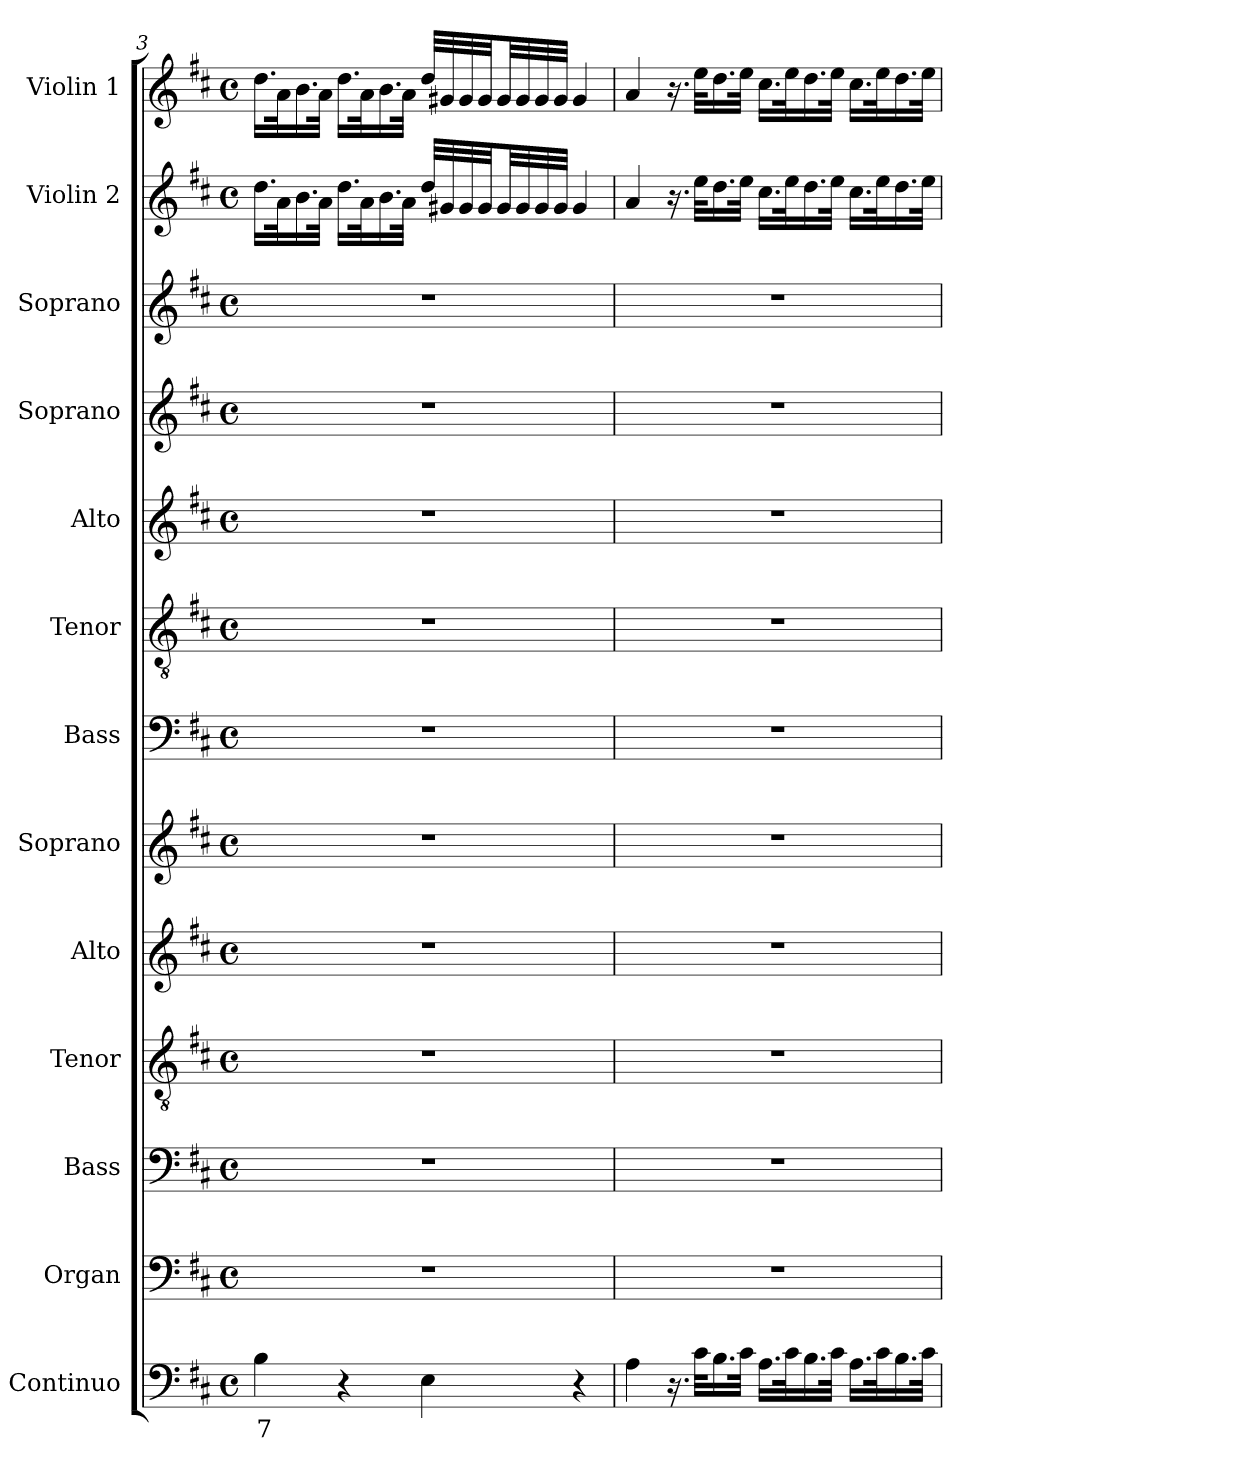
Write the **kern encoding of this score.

**kern	**text	**kern	**kern	**kern	**kern	**kern	**kern	**kern	**kern	**kern	**kern	**kern	**kern
*part13	*part13	*part12	*part11	*part10	*part9	*part8	*part7	*part6	*part5	*part4	*part3	*part2	*part1
*staff13	*staff13	*staff12	*staff11	*staff10	*staff9	*staff8	*staff7	*staff6	*staff5	*staff4	*staff3	*staff2	*staff1
*I"Continuo	*	*I"Organ	*I"Bass	*I"Tenor	*I"Alto	*I"Soprano	*I"Bass	*I"Tenor	*I"Alto	*I"Soprano	*I"Soprano	*I"Violin 2	*I"Violin 1
*I'Cont.	*	*I'Org.	*I'B.	*I'T.	*I'A.	*I'S.	*I'B.	*I'T.	*I'A.	*I'S.	*I'S.	*I'Vln. 2	*I'Vln. 1
*clefF4	*	*clefF4	*clefF4	*clefGv2	*clefG2	*clefG2	*clefF4	*clefGv2	*clefG2	*clefG2	*clefG2	*clefG2	*clefG2
*	*	*	*	*ITrd7c12	*	*	*	*ITrd7c12	*	*	*	*	*
*k[f#c#]	*	*k[f#c#]	*k[f#c#]	*k[f#c#]	*k[f#c#]	*k[f#c#]	*k[f#c#]	*k[f#c#]	*k[f#c#]	*k[f#c#]	*k[f#c#]	*k[f#c#]	*k[f#c#]
*D:	*	*D:	*D:	*D:	*D:	*D:	*D:	*D:	*D:	*D:	*D:	*D:	*D:
*M4/4	*	*M4/4	*M4/4	*M4/4	*M4/4	*M4/4	*M4/4	*M4/4	*M4/4	*M4/4	*M4/4	*M4/4	*M4/4
*met(c)	*	*met(c)	*met(c)	*met(c)	*met(c)	*met(c)	*met(c)	*met(c)	*met(c)	*met(c)	*met(c)	*met(c)	*met(c)
=3	=3	=3	=3	=3	=3	=3	=3	=3	=3	=3	=3	=3	=3
!	!LO:LY:b:color=#000000	!	!	!	!	!	!	!	!	!	!	!	!
4Bi\	7	1r	1r	1r	1r	1r	1r	1r	1r	1r	1r	16.ddi\LL	16.ddi\LL
.	.	.	.	.	.	.	.	.	.	.	.	32ai\k	32ai\k
.	.	.	.	.	.	.	.	.	.	.	.	16.bi\	16.bi\
.	.	.	.	.	.	.	.	.	.	.	.	32ai\JJk	32ai\JJk
4r	.	.	.	.	.	.	.	.	.	.	.	16.ddi\LL	16.ddi\LL
.	.	.	.	.	.	.	.	.	.	.	.	32ai\k	32ai\k
.	.	.	.	.	.	.	.	.	.	.	.	16.bi\	16.bi\
.	.	.	.	.	.	.	.	.	.	.	.	32ai\JJk	32ai\JJk
4Ei\	.	.	.	.	.	.	.	.	.	.	.	32ddi/LLL	32ddi/LLL
.	.	.	.	.	.	.	.	.	.	.	.	32g#Xi/	32g#Xi/
.	.	.	.	.	.	.	.	.	.	.	.	32g#i/	32g#i/
.	.	.	.	.	.	.	.	.	.	.	.	32g#i/JJ	32g#i/JJ
.	.	.	.	.	.	.	.	.	.	.	.	32g#i/LL	32g#i/LL
.	.	.	.	.	.	.	.	.	.	.	.	32g#i/	32g#i/
.	.	.	.	.	.	.	.	.	.	.	.	32g#i/	32g#i/
.	.	.	.	.	.	.	.	.	.	.	.	32g#i/JJJ	32g#i/JJJ
4r	.	.	.	.	.	.	.	.	.	.	.	4g#i/	4g#i/
!!LO:LB:g=z
=4	=4	=4	=4	=4	=4	=4	=4	=4	=4	=4	=4	=4	=4
4Ai\	.	1r	1r	1r	1r	1r	1r	1r	1r	1r	1r	4ai/	4ai/
16.r	.	.	.	.	.	.	.	.	.	.	.	16.r	16.r
32c#i\KLL	.	.	.	.	.	.	.	.	.	.	.	32eei\KLL	32eei\KLL
16.Bi\	.	.	.	.	.	.	.	.	.	.	.	16.ddi\	16.ddi\
32c#i\JJk	.	.	.	.	.	.	.	.	.	.	.	32eei\JJk	32eei\JJk
16.Ai\LL	.	.	.	.	.	.	.	.	.	.	.	16.cc#i\LL	16.cc#i\LL
32c#i\k	.	.	.	.	.	.	.	.	.	.	.	32eei\k	32eei\k
16.Bi\	.	.	.	.	.	.	.	.	.	.	.	16.ddi\	16.ddi\
32c#i\JJk	.	.	.	.	.	.	.	.	.	.	.	32eei\JJk	32eei\JJk
16.Ai\LL	.	.	.	.	.	.	.	.	.	.	.	16.cc#i\LL	16.cc#i\LL
32c#i\k	.	.	.	.	.	.	.	.	.	.	.	32eei\k	32eei\k
16.Bi\	.	.	.	.	.	.	.	.	.	.	.	16.ddi\	16.ddi\
32c#i\JJk	.	.	.	.	.	.	.	.	.	.	.	32eei\JJk	32eei\JJk
=	=	=	=	=	=	=	=	=	=	=	=	=	=
*-	*-	*-	*-	*-	*-	*-	*-	*-	*-	*-	*-	*-	*-
